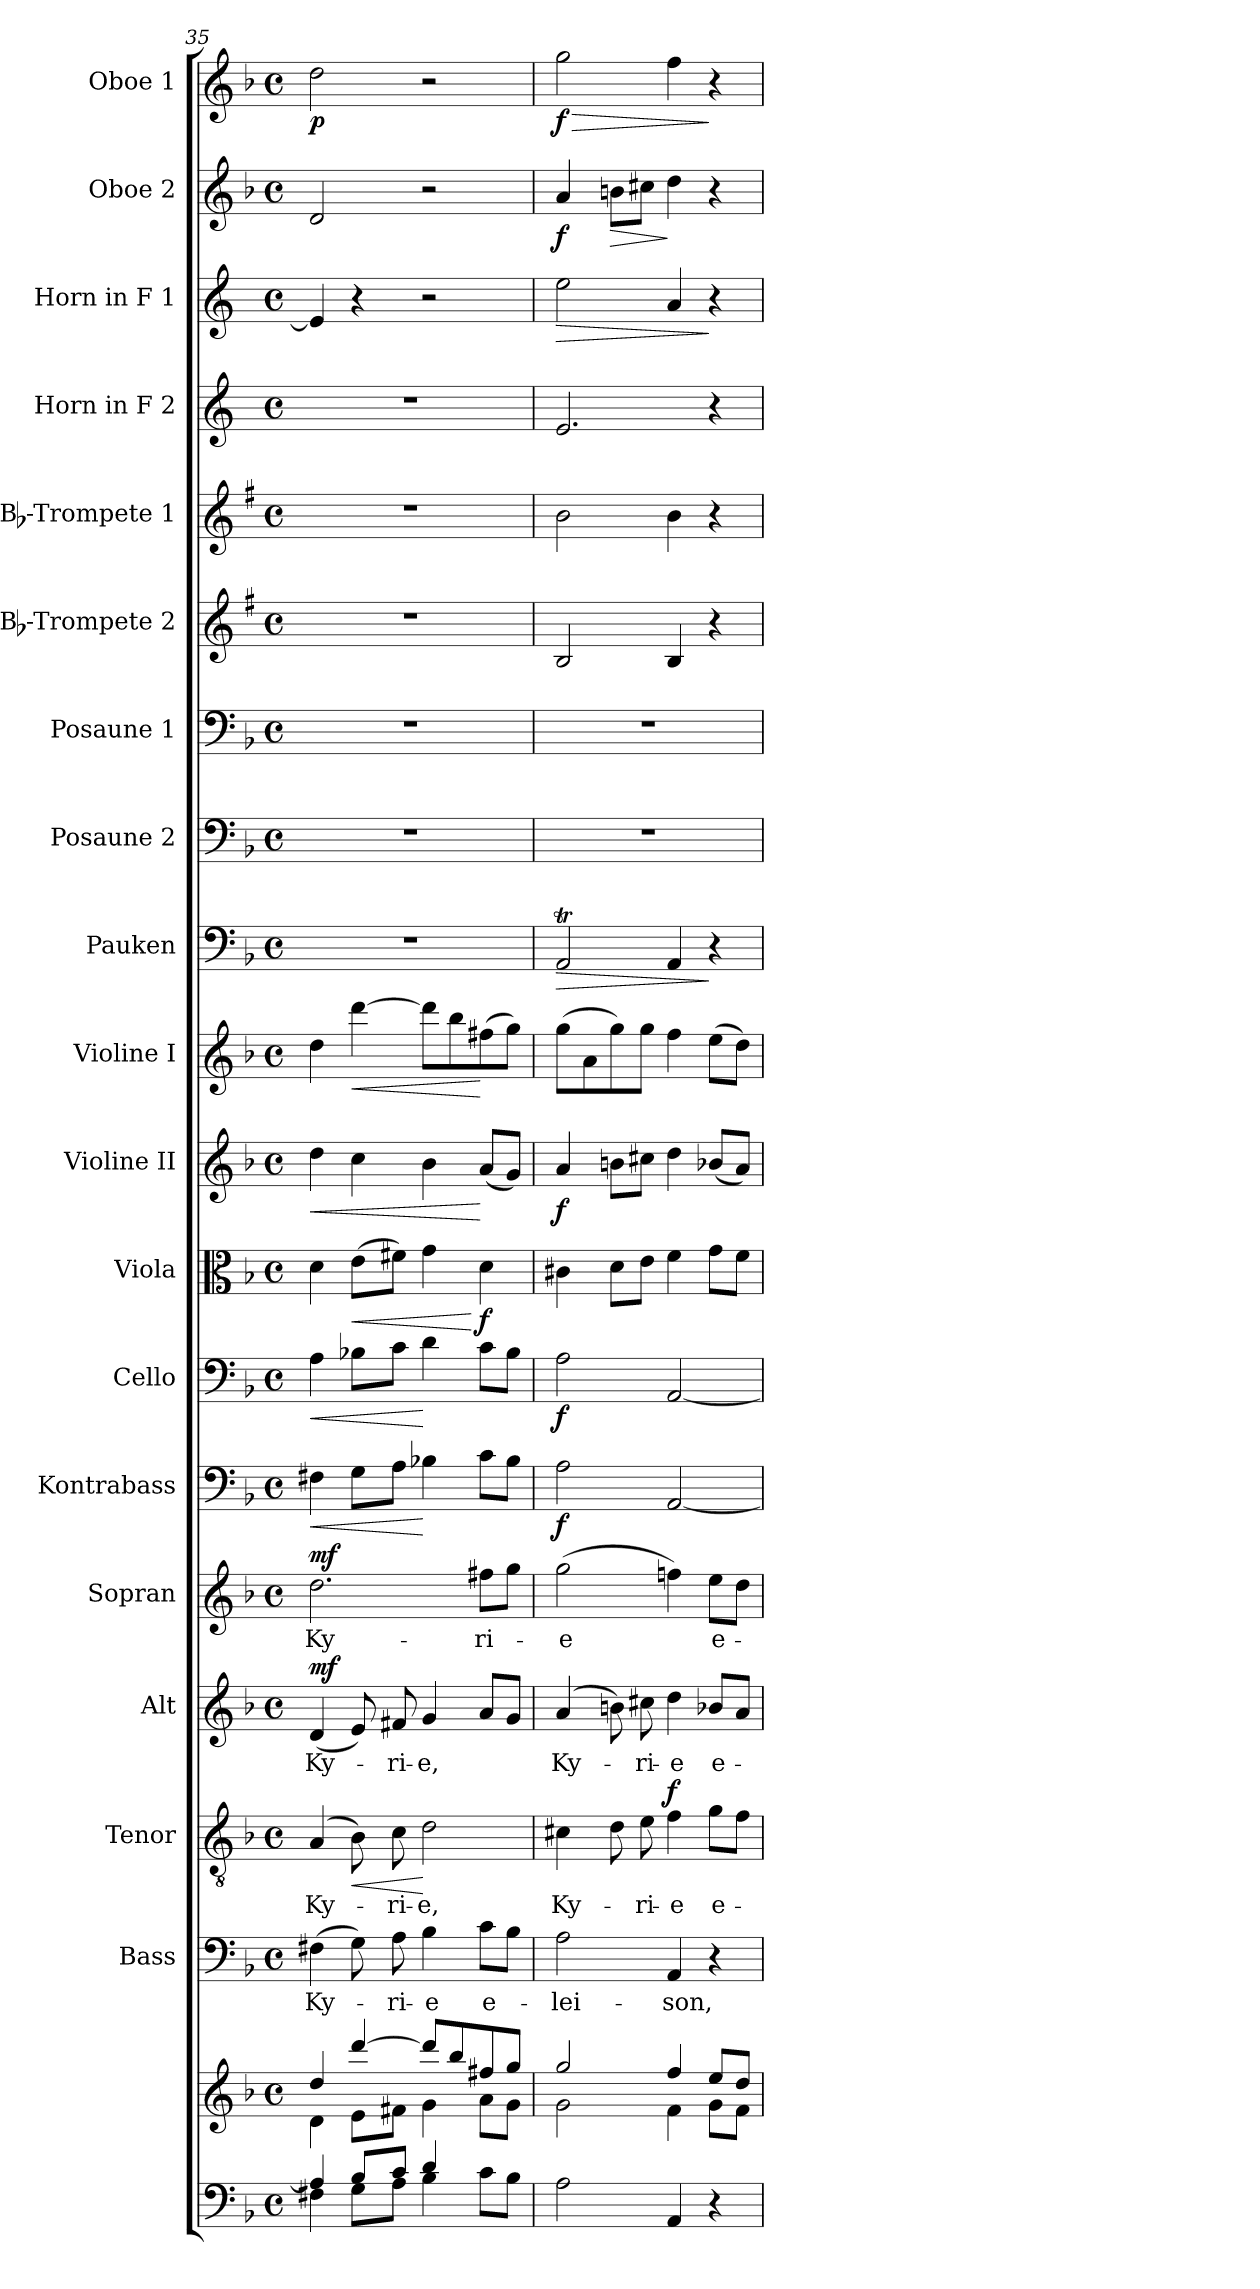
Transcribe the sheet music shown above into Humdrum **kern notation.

**kern	**kern	**kern	**text	**kern	**text	**dynam	**kern	**text	**dynam	**kern	**text	**dynam	**kern	**dynam	**kern	**dynam	**kern	**dynam	**kern	**dynam	**kern	**dynam	**kern	**dynam	**kern	**kern	**kern	**kern	**kern	**kern	**dynam	**kern	**dynam	**kern	**dynam
*part19	*part19	*part18	*part18	*part17	*part17	*part17	*part16	*part16	*part16	*part15	*part15	*part15	*part14	*part14	*part13	*part13	*part12	*part12	*part11	*part11	*part10	*part10	*part9	*part9	*part8	*part7	*part6	*part5	*part4	*part3	*part3	*part2	*part2	*part1	*part1
*staff20	*staff19	*staff18	*staff18	*staff17	*staff17	*staff17	*staff16	*staff16	*staff16	*staff15	*staff15	*staff15	*staff14	*staff14	*staff13	*staff13	*staff12	*staff12	*staff11	*staff11	*staff10	*staff10	*staff9	*staff9	*staff8	*staff7	*staff6	*staff5	*staff4	*staff3	*staff3	*staff2	*staff2	*staff1	*staff1
*	*	*I"Bass	*	*I"Tenor	*	*	*I"Alt	*	*	*I"Sopran	*	*	*I"Kontrabass	*	*I"Cello	*	*I"Viola	*	*I"Violine II	*	*I"Violine I	*	*I"Pauken	*	*I"Posaune 2	*I"Posaune 1	*I"Bb-Trompete 2	*I"Bb-Trompete 1	*I"Horn in F 2	*I"Horn in F 1	*	*I"Oboe 2	*	*I"Oboe 1	*
*	*	*I'B.	*	*I'T.	*	*	*I'A.	*	*	*I'S.	*	*	*I'Kb.	*	*	*	*I'Vla.	*	*I'Vl. II	*	*I'Vl. I	*	*I'Pk.	*	*I'Pos. 2	*I'Pos. 1	*I'Bb Trp. 2	*I'Bb Trp. 1	*	*	*	*I'Ob. 2	*	*I'Ob. 1	*
*clefF4	*clefG2	*clefF4	*	*clefGv2	*	*	*clefG2	*	*	*clefG2	*	*	*clefF4	*	*clefF4	*	*clefC3	*	*clefG2	*	*clefG2	*	*clefF4	*	*clefF4	*clefF4	*clefG2	*clefG2	*clefG2	*clefG2	*	*clefG2	*	*clefG2	*
*	*	*	*	*	*	*	*	*	*	*	*	*	*ITrd7c12	*	*	*	*	*	*	*	*	*	*	*	*	*	*ITrd1c2	*ITrd1c2	*ITrd4c7	*ITrd4c7	*	*	*	*	*
*k[b-]	*k[b-]	*k[b-]	*	*k[b-]	*	*	*k[b-]	*	*	*k[b-]	*	*	*k[b-]	*	*k[b-]	*	*k[b-]	*	*k[b-]	*	*k[b-]	*	*k[b-]	*	*k[b-]	*k[b-]	*k[b-]	*k[b-]	*k[b-]	*k[b-]	*	*k[b-]	*	*k[b-]	*
*F:	*F:	*F:	*	*F:	*	*	*F:	*	*	*F:	*	*	*F:	*	*F:	*	*F:	*	*F:	*	*F:	*	*F:	*	*F:	*F:	*F:	*F:	*F:	*F:	*	*F:	*	*F:	*
*M4/4	*M4/4	*M4/4	*	*M4/4	*	*	*M4/4	*	*	*M4/4	*	*	*M4/4	*	*M4/4	*	*M4/4	*	*M4/4	*	*M4/4	*	*M4/4	*	*M4/4	*M4/4	*M4/4	*M4/4	*M4/4	*M4/4	*	*M4/4	*	*M4/4	*
*met(c)	*met(c)	*met(c)	*	*met(c)	*	*	*met(c)	*	*	*met(c)	*	*	*met(c)	*	*met(c)	*	*met(c)	*	*met(c)	*	*met(c)	*	*met(c)	*	*met(c)	*met(c)	*met(c)	*met(c)	*met(c)	*met(c)	*	*met(c)	*	*met(c)	*
=35	=35	=35	=35	=35	=35	=35	=35	=35	=35	=35	=35	=35	=35	=35	=35	=35	=35	=35	=35	=35	=35	=35	=35	=35	=35	=35	=35	=35	=35	=35	=35	=35	=35	=35	=35
*^	*^	*	*	*	*	*	*	*	*	*	*	*	*	*	*	*	*	*	*	*	*	*	*	*	*	*	*	*	*	*	*	*	*	*	*
!	!	!	!	!	!LO:LY:b	!	!LO:LY:b	!	!	!LO:LY:b	!LO:DY:a	!	!LO:LY:b	!LO:DY:a	!	!LO:HP:b	!	!LO:HP:b	!	!	!	!LO:HP:b	!	!	!	!	!	!	!	!	!	!	!	!	!	!	!LO:DY:b
4A/]	4F#X\	4dd/	4d\	(>4F#X\	Ky-	(4A/	Ky-	.	(<4d/	Ky-	mf	2.dd\	Ky-	mf	4FF#X\	<	4A\	<	4d\	.	4dd\	<	4dd\	.	1r	.	1r	1r	1r	1r	1r	4A/]	.	2d/	.	2dd\	p
!	!	!	!	!	!	!	!	!LO:HP:b	!	!	!	!	!	!	!	!	!	!	!	!LO:HP:b	!	!	!	!LO:HP:b	!	!	!	!	!	!	!	!	!	!	!	!	!
8B-/L	8G\L	[>4ddd/	8e\L	8G\)	.	8B-\)	.	<	8e/)	.	.	.	.	.	8GG\L	.	8B-X\L	.	(>8e\L	<	4cc\	.	[4ddd\	<	.	.	.	.	.	.	.	4r	.	.	.	.	.
!	!	!	!	!	!LO:LY:b	!	!LO:LY:b	!	!	!LO:LY:b	!	!	!	!	!	!	!	!	!	!	!	!	!	!	!	!	!	!	!	!	!	!	!	!	!	!	!
8c/J	8A\J	.	8f#X\J	8A\	-ri-	8c\	-ri-	.	8f#X/	-ri-	.	.	.	.	8AA\J	.	8c\J	.	8f#X\J)	.	.	.	.	.	.	.	.	.	.	.	.	.	.	.	.	.	.
!	!	!	!	!	!LO:LY:b	!	!LO:LY:b	!	!	!LO:LY:b	!	!	!	!	!	!	!	!	!	!	!	!	!	!	!	!	!	!	!	!	!	!	!	!	!	!	!
4d/	4B-\	8ddd/L]	4g\	4B-\	-e	2d\	-e,	[	4g/	-e,	.	.	.	.	4BB-X\	[	4d\	[	4g\	.	4b-\	.	8ddd\L]	.	.	.	.	.	.	.	.	2r	.	2r	.	2r	.
.	.	8bb-/	.	.	.	.	.	.	.	.	.	.	.	.	.	.	.	.	.	.	.	.	8bb-\	.	.	.	.	.	.	.	.	.	.	.	.	.	.
!	!	!	!	!	!LO:LY:b	!	!	!	!	!	!	!	!LO:LY:b	!	!	!	!	!	!	!LO:DY:n=1:b	!	!	!	!	!	!	!	!	!	!	!	!	!	!	!	!	!
4ryy	8c\L	8ff#X/	8a\L	8c\L	e-	.	.	.	8a/L	.	.	8ff#X\L	-ri-	.	8C\L	.	8c\L	.	4d\	[ f	(<8a/L	[	(>8ff#X\	[	.	.	.	.	.	.	.	.	.	.	.	.	.
.	8B-\J	8gg/J	8g\J	8B-\J	.	.	.	.	8g/J	.	.	8gg\J	.	.	8BB-\J	.	8B-\J	.	.	.	8g/J)	.	8gg\J)	.	.	.	.	.	.	.	.	.	.	.	.	.	.
=36	=36	=36	=36	=36	=36	=36	=36	=36	=36	=36	=36	=36	=36	=36	=36	=36	=36	=36	=36	=36	=36	=36	=36	=36	=36	=36	=36	=36	=36	=36	=36	=36	=36	=36	=36	=36	=36
!	!	!	!	!	!LO:LY:b	!	!LO:LY:b	!	!	!LO:LY:b	!	!	!LO:LY:b	!	!	!LO:DY:b	!	!LO:DY:b	!	!	!	!LO:DY:b	!	!	!	!LO:HP:b	!	!	!	!	!	!	!LO:HP:b	!	!LO:DY:b	!	!LO:HP:b
!	!	!	!	!	!	!	!	!	!	!	!	!	!	!	!	!	!	!	!	!	!	!	!	!	!	!	!	!	!	!	!	!	!	!	!	!	!LO:DY:n=1:b
*v	*v	*	*	*	*	*	*	*	*	*	*	*	*	*	*	*	*	*	*	*	*	*	*	*	*	*	*	*	*	*	*	*	*	*	*	*	*
2A\	2gg/	2g\	2A\	-lei-	4c#X\	Ky-	.	(4a/	Ky-	.	(>2gg\	-e	.	2AA\	f	2A\	f	4c#X\	.	4a/	f	(>8gg\L	.	2AAt/	>	1r	1r	2A/	2a\	2.A/	2a\	>	4a/	f	2gg\	> f
.	.	.	.	.	.	.	.	.	.	.	.	.	.	.	.	.	.	.	.	.	.	8a\	.	.	.	.	.	.	.	.	.	.	.	.	.	.
!	!	!	!	!	!	!	!	!	!	!	!	!	!	!	!	!	!	!	!	!	!	!	!	!	!	!	!	!	!	!	!	!	!	!LO:HP:b	!	!
.	.	.	.	.	8d\	.	.	8bn\)	.	.	.	.	.	.	.	.	.	8d\L	.	8bn\L	.	8gg\)	.	.	.	.	.	.	.	.	.	.	8bn\L	>	.	.
!	!	!	!	!	!	!LO:LY:b	!	!	!LO:LY:b	!	!	!	!	!	!	!	!	!	!	!	!	!	!	!	!	!	!	!	!	!	!	!	!	!	!	!
.	.	.	.	.	8e\	-ri-	.	8cc#X\	-ri-	.	.	.	.	.	.	.	.	8e\J	.	8cc#X\J	.	8gg\J	.	.	.	.	.	.	.	.	.	.	8cc#X\J	.	.	.
!	!	!	!	!LO:LY:b	!	!LO:LY:b	!LO:DY:a	!	!LO:LY:b	!	!	!	!	!	!	!	!	!	!	!	!	!	!	!	!	!	!	!	!	!	!	!	!	!	!	!
4AA/	4ff/	4f\	4AA/	-son,	4f\	-e	f	4dd\	-e	.	4ffn\)	.	.	[2AAA/	.	[2AA/	.	4f\	.	4dd\	.	4ff\	.	4AATTT/	.	.	.	4A/	4a\	.	4d/	.	4dd\	]	4ff\	.
!	!	!	!	!	!	!LO:LY:b	!	!	!LO:LY:b	!	!	!LO:LY:b	!	!	!	!	!	!	!	!	!	!	!	!	!	!	!	!	!	!	!	!	!	!	!	!
4r	8ee/L	8g\L	4r	.	8g\L	e-	.	8b-X/L	e-	.	8ee\L	e-	.	.	.	.	.	8g\L	.	(<8b-X/L	.	(>8ee\L	.	4r	]	.	.	4r	4r	4r	4r	]	4r	.	4r	]
.	8dd/J	8f\J	.	.	8f\J	.	.	8a/J	.	.	8dd\J	.	.	.	.	.	.	8f\J	.	8a/J)	.	8dd\J)	.	.	.	.	.	.	.	.	.	.	.	.	.	.
*	*v	*v	*	*	*	*	*	*	*	*	*	*	*	*	*	*	*	*	*	*	*	*	*	*	*	*	*	*	*	*	*	*	*	*	*	*
=	=	=	=	=	=	=	=	=	=	=	=	=	=	=	=	=	=	=	=	=	=	=	=	=	=	=	=	=	=	=	=	=	=	=	=
*-	*-	*-	*-	*-	*-	*-	*-	*-	*-	*-	*-	*-	*-	*-	*-	*-	*-	*-	*-	*-	*-	*-	*-	*-	*-	*-	*-	*-	*-	*-	*-	*-	*-	*-	*-
